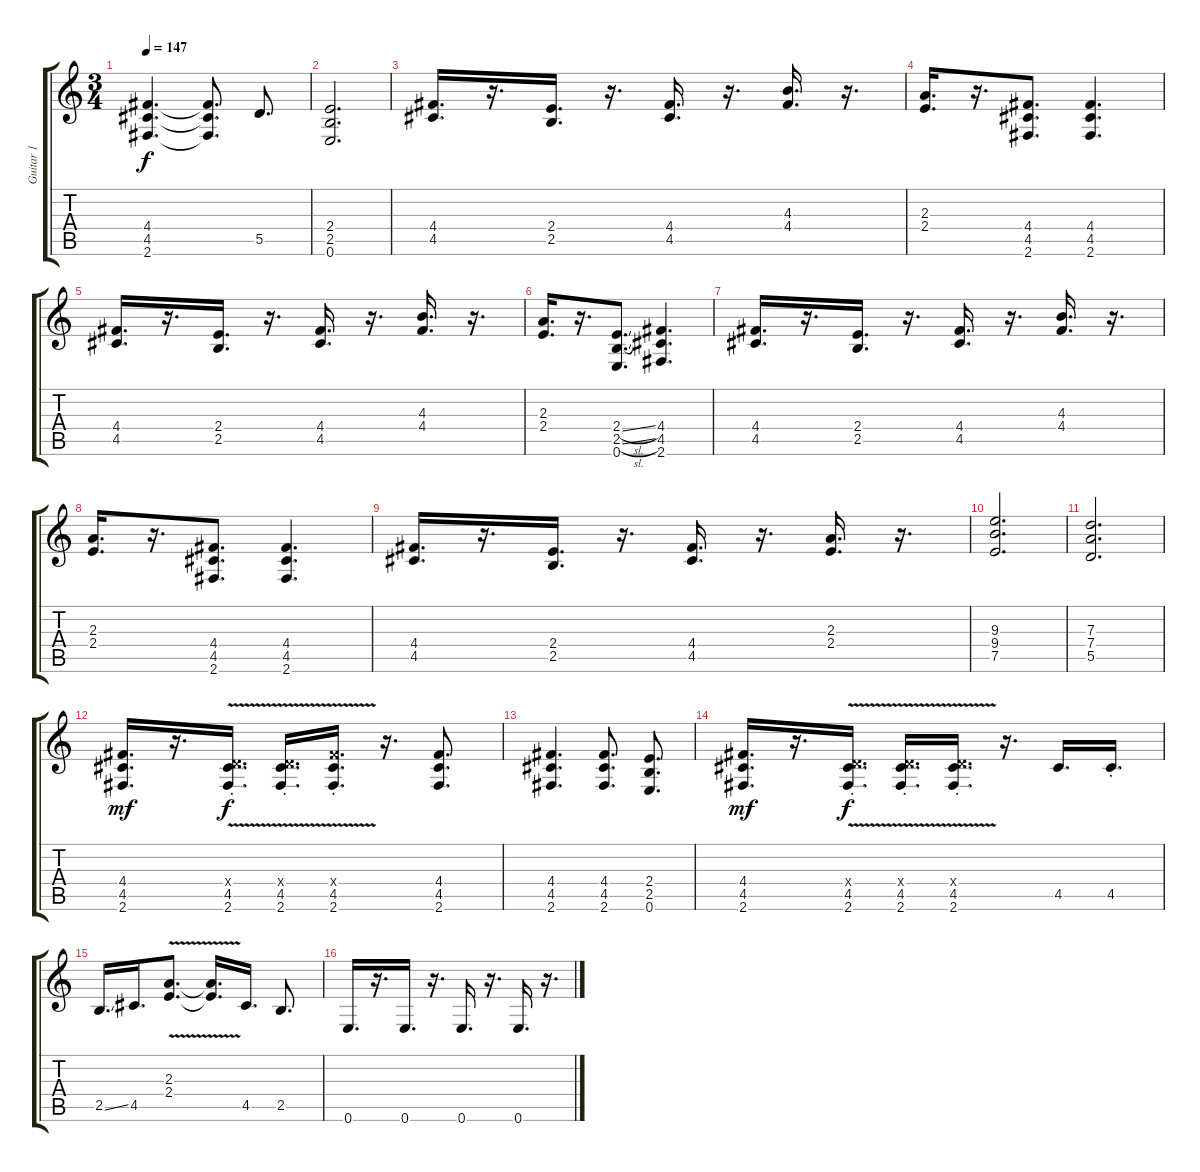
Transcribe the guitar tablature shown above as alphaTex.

\track ("Guitar 1" "Guitar 1") {instrument distortionguitar}
\staff {score tabs}
\tuning (E4 B3 G3 D3 A2 E2) {hide}
\ts (3 4)
\tempo 147
\clef g2
\ks c
(4.4 4.5 2.6).4{d dy f} (4.4{t} 4.5{t} 2.6{t}).8{d} 5.5.8{d} |
(2.4 2.5 0.6).2{d} |
\section ("" "")
(4.4 4.5).16{d} r.16{d} (2.4 2.5).16{d} r.16{d} (4.4 4.5).16{d} r.16{d} (4.3 4.4).16{d} r.16{d} |
(2.3 2.4).16{d} r.16{d} (4.4 4.5 2.6).8{d} (4.4 4.5 2.6).4{d} |
(4.4 4.5).16{d} r.16{d} (2.4 2.5).16{d} r.16{d} (4.4 4.5).16{d} r.16{d} (4.3 4.4).16{d} r.16{d} |
(2.3 2.4).16{d} r.16{d} (2.4{sl} 2.5{sl} 0.6).8{d} (4.4 4.5 2.6).4{d} |
(4.4 4.5).16{d} r.16{d} (2.4 2.5).16{d} r.16{d} (4.4 4.5).16{d} r.16{d} (4.3 4.4).16{d} r.16{d} |
(2.3 2.4).16{d} r.16{d} (4.4 4.5 2.6).8{d} (4.4 4.5 2.6).4{d} |
(4.4 4.5).16{d} r.16{d} (2.4 2.5).16{d} r.16{d} (4.4 4.5).16{d} r.16{d} (2.3 2.4).16{d} r.16{d} |
(9.3 9.4 7.5).2{d} |
(7.3 7.4 5.5).2{d} |
\section ("" "")
(4.4 4.5 2.6).16{d dy mf} r.16{d} (0.4{x} 4.5{v} 2.6{st}).16{d dy f} (0.4{x} 4.5{v} 2.6{st}).16{d} (4.4{x} 4.5{v} 2.6{st}).16{d} r.16{d} (4.4 4.5 2.6).8{d} |
(4.4 4.5 2.6).4{d} (4.4 4.5 2.6).8{d} (2.4 2.5 0.6).8{d} |
(4.4 4.5 2.6).16{d dy mf} r.16{d} (0.4{x} 4.5{v st} 2.6{st}).16{d dy f} (0.4{x} 4.5{v st} 2.6{st}).16{d} (0.4{x} 4.5{v st} 2.6).16{d} r.16{d} 4.5.16{d} 4.5{st}.16{d} |
2.5{ss}.16{d} 4.5.16{d} (2.3{v} 2.4).8{d} (2.3{t} 2.4{t}).16{d} 4.5.16{d} 2.5.8{d} |
0.6.16{d} r.16{d} 0.6.16{d} r.16{d} 0.6.16{d} r.16{d} 0.6.16{d} r.16{d}
